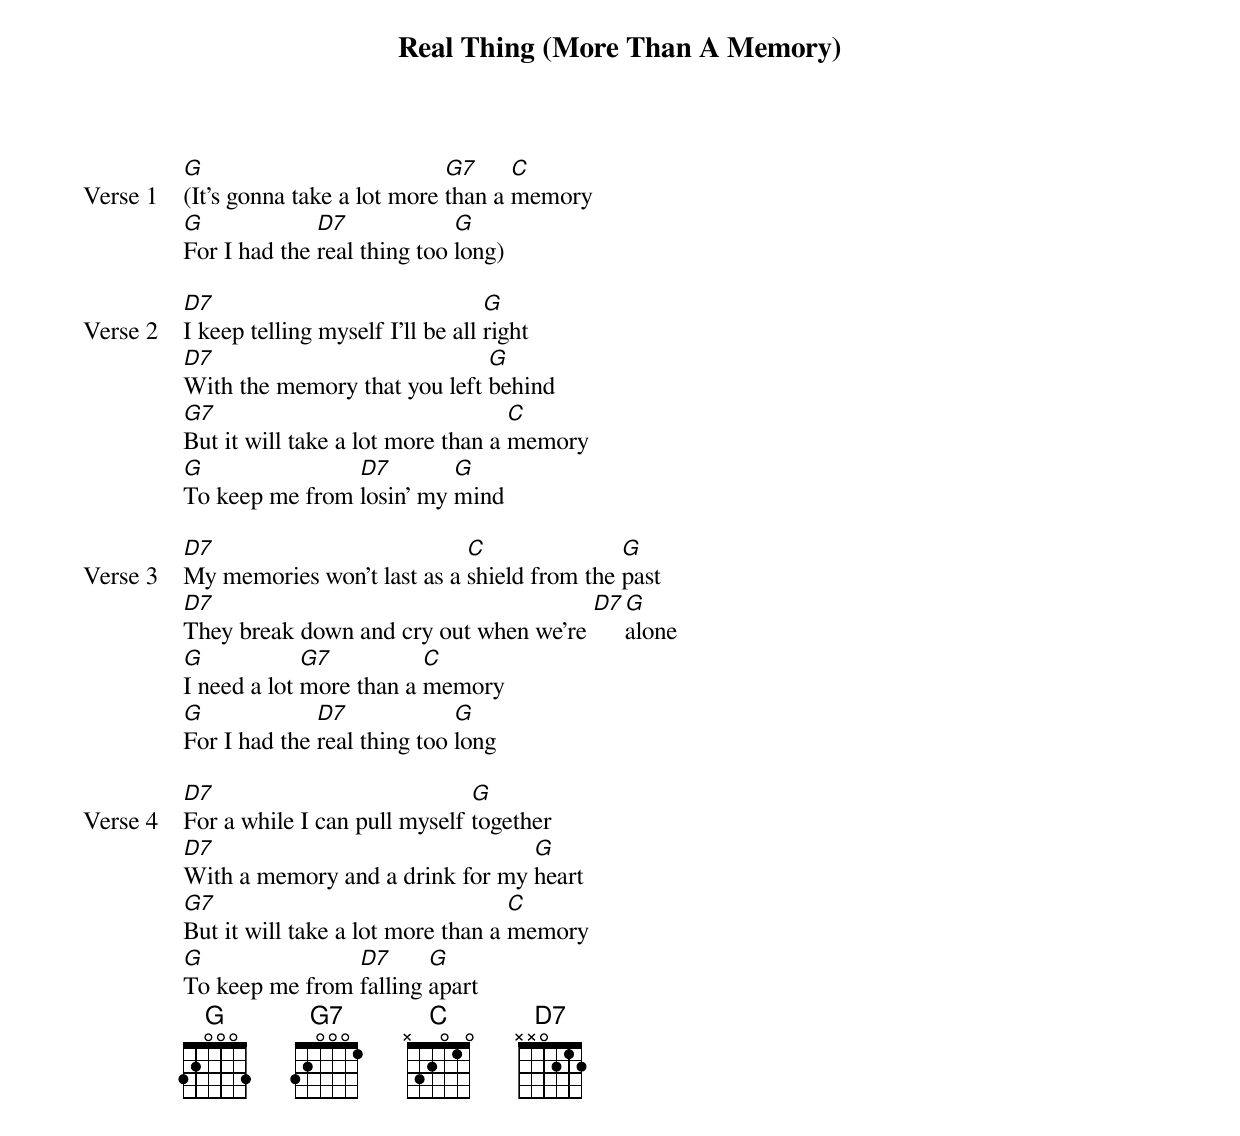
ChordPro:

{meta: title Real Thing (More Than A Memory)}
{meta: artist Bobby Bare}
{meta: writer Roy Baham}

{start_of_verse: Verse 1}
[G](It's gonna take a lot more [G7]than a [C]memory
[G]For I had the [D7]real thing too [G]long)
{end_of_verse}

{start_of_verse: Verse 2}
[D7]I keep telling myself I'll be all [G]right
[D7]With the memory that you left [G]behind
[G7]But it will take a lot more than a [C]memory
[G]To keep me from [D7]losin' my [G]mind
{end_of_verse}

{start_of_verse: Verse 3}
[D7]My memories won't last as a [C]shield from the [G]past
[D7]They break down and cry out when we're [D7][G]alone
[G]I need a lot [G7]more than a [C]memory
[G]For I had the [D7]real thing too [G]long
{end_of_verse}

{start_of_verse: Verse 4}
[D7]For a while I can pull myself [G]together
[D7]With a memory and a drink for my [G]heart
[G7]But it will take a lot more than a [C]memory
[G]To keep me from [D7]falling [G]apart
{end_of_verse}
